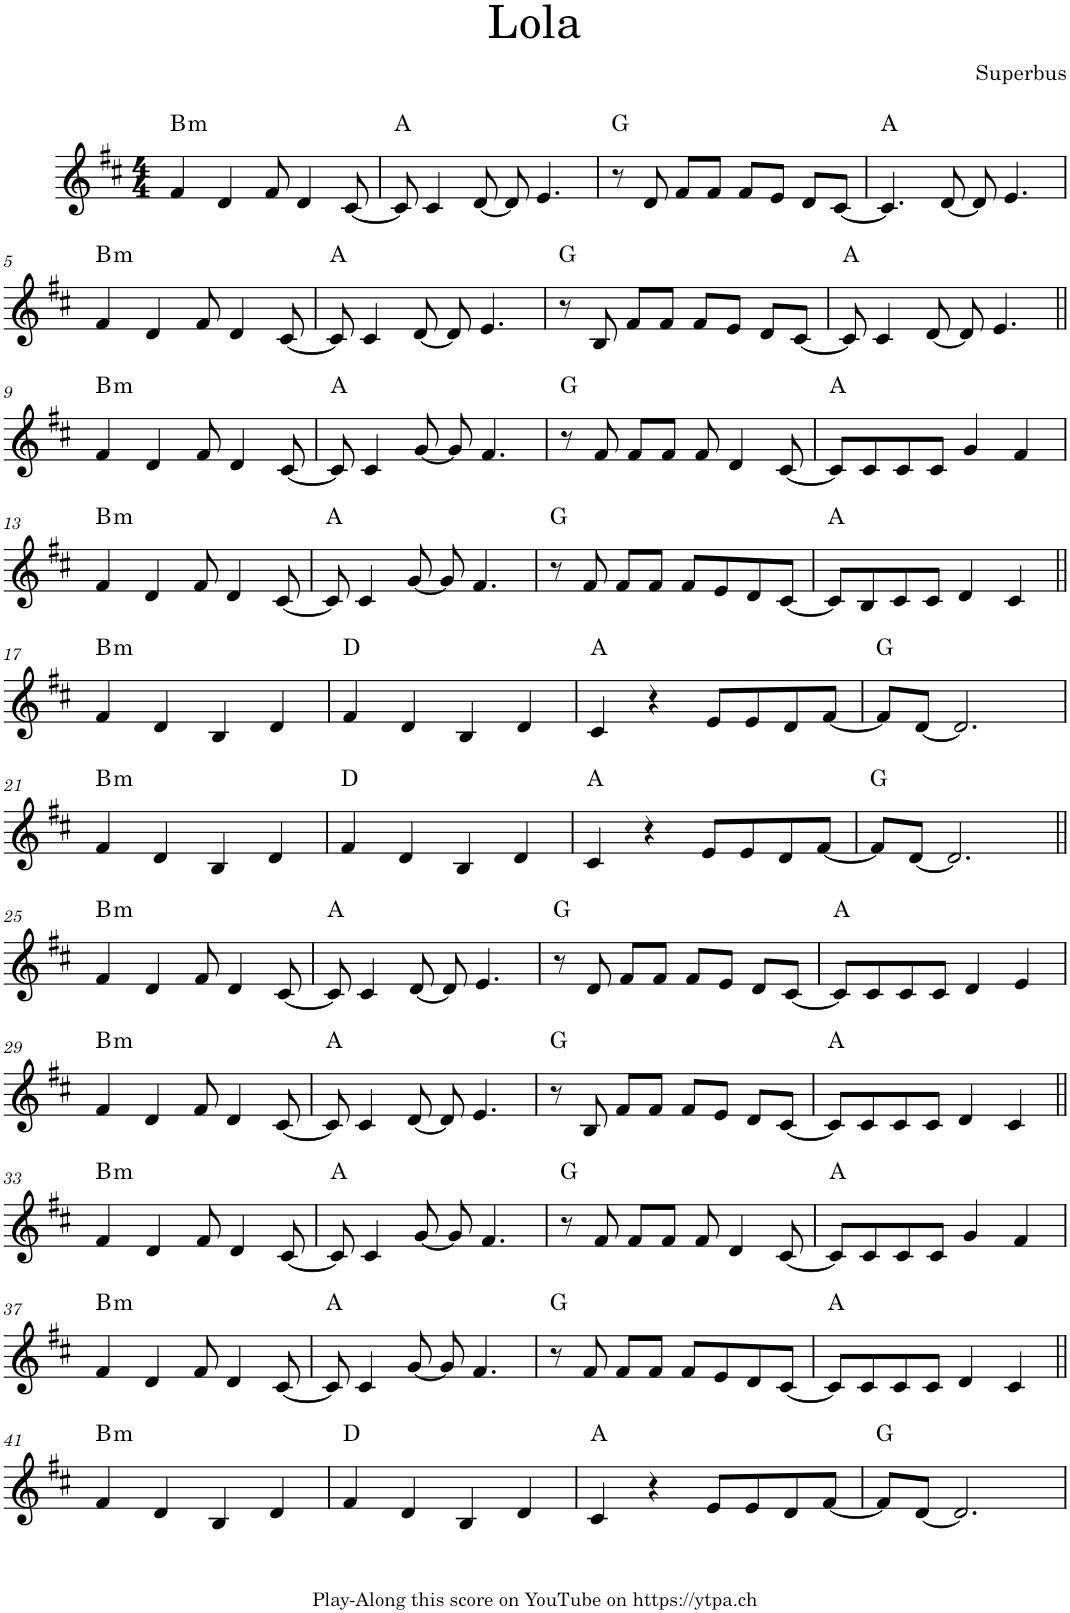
**kern	**harte
*part1	*part1
*staff1	*
*I"Piano	*
*I'Pno.	*
*clefG2	*
*k[f#c#]	*
*M4/4	*
=1	=1
!	!LO:H:kt=m
4f#/	B:min
4d/	.
8f#/	.
4d/	.
[8c#/	.
=2	=2
8c#/]	A:maj
4c#/	.
[8d/	.
8d/]	.
4.e/	.
=3	=3
8r	G:maj
8d/	.
8f#/L	.
8f#/J	.
8f#/L	.
8e/J	.
8d/L	.
[8c#/J	.
=4	=4
4.c#/]	A:maj
[8d/	.
8d/]	.
4.e/	.
!!LO:LB:g=z
=5	=5
!	!LO:H:kt=m
4f#/	B:min
4d/	.
8f#/	.
4d/	.
[8c#/	.
=6	=6
8c#/]	A:maj
4c#/	.
[8d/	.
8d/]	.
4.e/	.
=7	=7
8r	G:maj
8B/	.
8f#/L	.
8f#/J	.
8f#/L	.
8e/J	.
8d/L	.
[8c#/J	.
=8	=8
8c#/]	A:maj
4c#/	.
[8d/	.
8d/]	.
4.e/	.
!!LO:LB:g=z
=9||	=9||
!	!LO:H:kt=m
4f#/	B:min
4d/	.
8f#/	.
4d/	.
[8c#/	.
=10	=10
8c#/]	A:maj
4c#/	.
[8g/	.
8g/]	.
4.f#/	.
=11	=11
8r	G:maj
8f#/	.
8f#/L	.
8f#/J	.
8f#/	.
4d/	.
[8c#/	.
=12	=12
8c#/L]	A:maj
8c#/	.
8c#/	.
8c#/J	.
4g/	.
4f#/	.
!!LO:LB:g=z
=13	=13
!	!LO:H:kt=m
4f#/	B:min
4d/	.
8f#/	.
4d/	.
[8c#/	.
=14	=14
8c#/]	A:maj
4c#/	.
[8g/	.
8g/]	.
4.f#/	.
=15	=15
8r	G:maj
8f#/	.
8f#/L	.
8f#/J	.
8f#/L	.
8e/	.
8d/	.
[8c#/J	.
=16	=16
8c#/L]	A:maj
8B/	.
8c#/	.
8c#/J	.
4d/	.
4c#/	.
!!LO:LB:g=z
=17||	=17||
!	!LO:H:kt=m
4f#/	B:min
4d/	.
4B/	.
4d/	.
=18	=18
4f#/	D:maj
4d/	.
4B/	.
4d/	.
=19	=19
4c#/	A:maj
4r	.
8e/L	.
8e/	.
8d/	.
[8f#/J	.
=20	=20
8f#/L]	G:maj
[8d/J	.
2.d/]	.
!!LO:LB:g=z
=21	=21
!	!LO:H:kt=m
4f#/	B:min
4d/	.
4B/	.
4d/	.
=22	=22
4f#/	D:maj
4d/	.
4B/	.
4d/	.
=23	=23
4c#/	A:maj
4r	.
8e/L	.
8e/	.
8d/	.
[8f#/J	.
=24	=24
8f#/L]	G:maj
[8d/J	.
2.d/]	.
!!LO:LB:g=z
=25||	=25||
!	!LO:H:kt=m
4f#/	B:min
4d/	.
8f#/	.
4d/	.
[8c#/	.
=26	=26
8c#/]	A:maj
4c#/	.
[8d/	.
8d/]	.
4.e/	.
=27	=27
8r	G:maj
8d/	.
8f#/L	.
8f#/J	.
8f#/L	.
8e/J	.
8d/L	.
[8c#/J	.
=28	=28
8c#/L]	A:maj
8c#/	.
8c#/	.
8c#/J	.
4d/	.
4e/	.
!!LO:LB:g=z
=29	=29
!	!LO:H:kt=m
4f#/	B:min
4d/	.
8f#/	.
4d/	.
[8c#/	.
=30	=30
8c#/]	A:maj
4c#/	.
[8d/	.
8d/]	.
4.e/	.
=31	=31
8r	G:maj
8B/	.
8f#/L	.
8f#/J	.
8f#/L	.
8e/J	.
8d/L	.
[8c#/J	.
=32	=32
8c#/L]	A:maj
8c#/	.
8c#/	.
8c#/J	.
4d/	.
4c#/	.
!!LO:LB:g=z
=33||	=33||
!	!LO:H:kt=m
4f#/	B:min
4d/	.
8f#/	.
4d/	.
[8c#/	.
=34	=34
8c#/]	A:maj
4c#/	.
[8g/	.
8g/]	.
4.f#/	.
=35	=35
8r	G:maj
8f#/	.
8f#/L	.
8f#/J	.
8f#/	.
4d/	.
[8c#/	.
=36	=36
8c#/L]	A:maj
8c#/	.
8c#/	.
8c#/J	.
4g/	.
4f#/	.
!!LO:LB:g=z
=37	=37
!	!LO:H:kt=m
4f#/	B:min
4d/	.
8f#/	.
4d/	.
[8c#/	.
=38	=38
8c#/]	A:maj
4c#/	.
[8g/	.
8g/]	.
4.f#/	.
=39	=39
8r	G:maj
8f#/	.
8f#/L	.
8f#/J	.
8f#/L	.
8e/	.
8d/	.
[8c#/J	.
=40	=40
8c#/L]	A:maj
8c#/	.
8c#/	.
8c#/J	.
4d/	.
4c#/	.
!!LO:LB:g=z
=41||	=41||
!	!LO:H:kt=m
4f#/	B:min
4d/	.
4B/	.
4d/	.
=42	=42
4f#/	D:maj
4d/	.
4B/	.
4d/	.
=43	=43
4c#/	A:maj
4r	.
8e/L	.
8e/	.
8d/	.
[8f#/J	.
=44	=44
8f#/L]	G:maj
[8d/J	.
2.d/]	.
=	=
*-	*-
